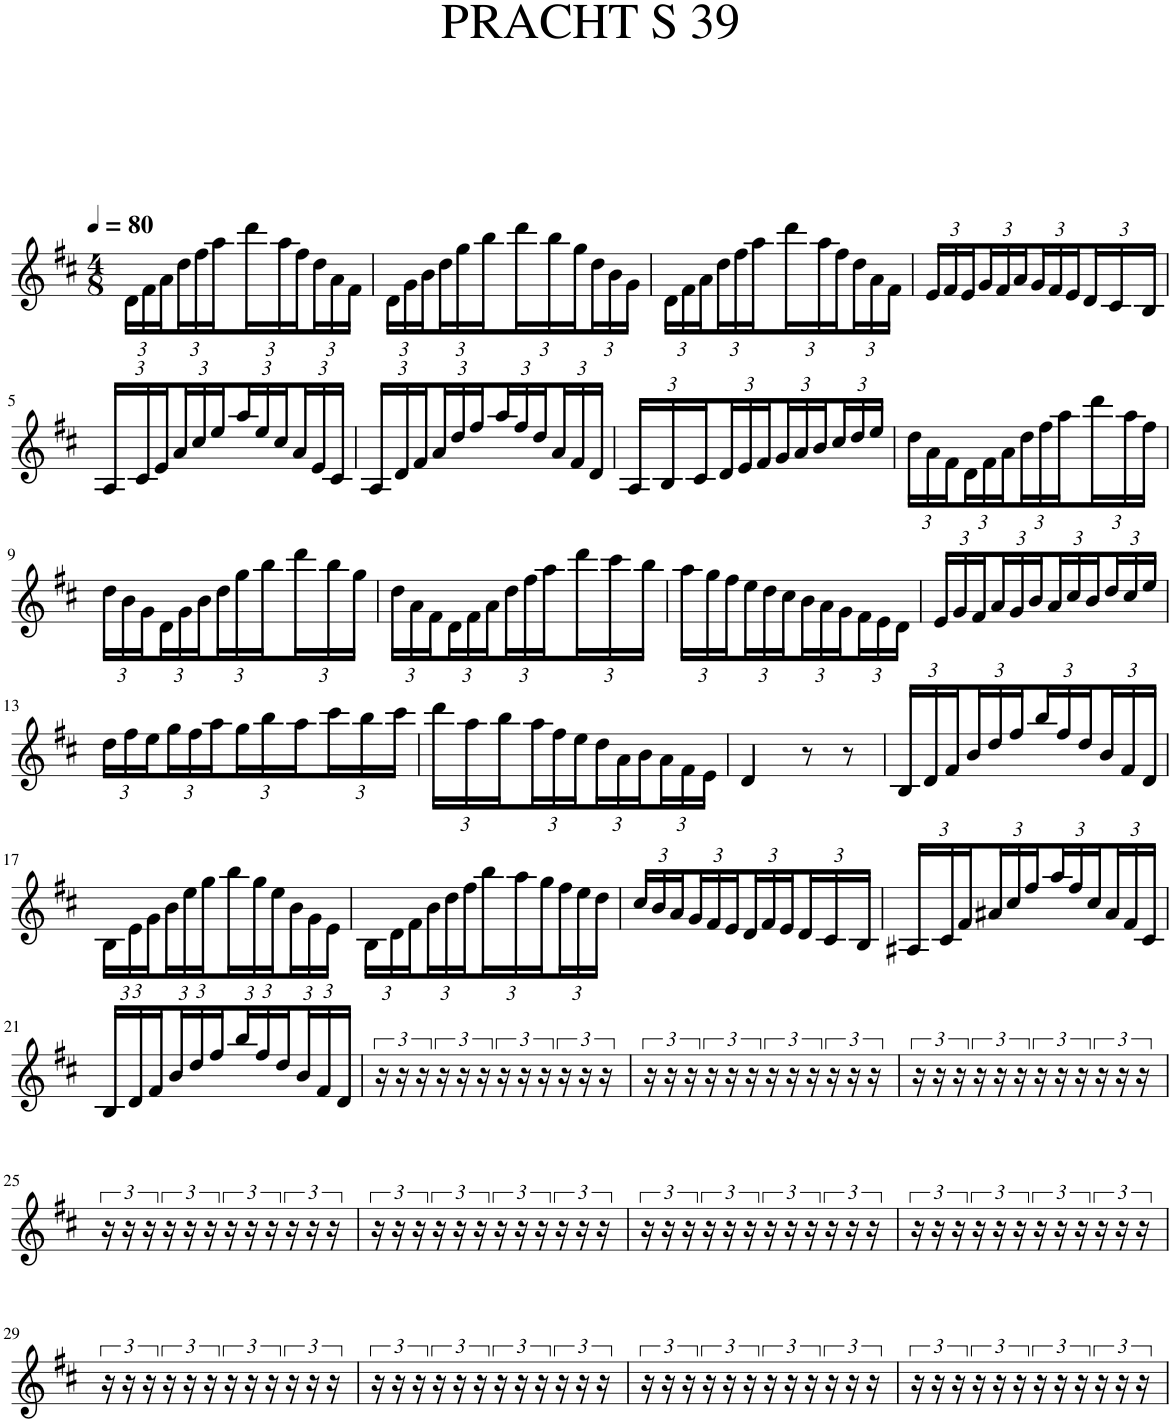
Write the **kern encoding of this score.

**kern
*part1
*staff1
*I"Keman
*I'Kem.
*clefG2
*k[f#c#]
*M4/8
*MM80
*Xbrackettup
=1
24d\LL
24f#\
24a\
24dd\
24ff#\
24aa\
24ddd\
24aa\
24ff#\
24dd\
24a\
24f#\JJ
=2
24d\LL
24g\
24b\
24dd\
24gg\
24bb\
24ddd\
24bb\
24gg\
24dd\
24b\
24g\JJ
=3
24d\LL
24f#\
24a\
24dd\
24ff#\
24aa\
24ddd\
24aa\
24ff#\
24dd\
24a\
24f#\JJ
=4
24e/LL
24f#/
24e/
24g/
24f#/
24a/
24g/
24f#/
24e/
24d/
24c#/
24B/JJ
!!LO:LB:g=z
=5
24A/LL
24c#/
24e/
24a/
24cc#/
24ee/
24aa/
24ee/
24cc#/
24a/
24e/
24c#/JJ
=6
24A/LL
24d/
24f#/
24a/
24dd/
24ff#/
24aa/
24ff#/
24dd/
24a/
24f#/
24d/JJ
=7
24A/LL
24B/
24c#/
24d/
24e/
24f#/
24g/
24a/
24b/
24cc#/
24dd/
24ee/JJ
=8
24dd\LL
24a\
24f#\
24d\
24f#\
24a\
24dd\
24ff#\
24aa\
24ddd\
24aa\
24ff#\JJ
!!LO:LB:g=z
=9
24dd\LL
24b\
24g\
24d\
24g\
24b\
24dd\
24gg\
24bb\
24ddd\
24bb\
24gg\JJ
=10
24dd\LL
24a\
24f#\
24d\
24f#\
24a\
24dd\
24ff#\
24aa\
24ddd\
24ccc#\
24bb\JJ
=11
24aa\LL
24gg\
24ff#\
24ee\
24dd\
24cc#\
24b\
24a\
24g\
24f#\
24e\
24d\JJ
=12
24e/LL
24g/
24f#/
24a/
24g/
24b/
24a/
24cc#/
24b/
24dd/
24cc#/
24ee/JJ
!!LO:LB:g=z
=13
24dd\LL
24ff#\
24ee\
24gg\
24ff#\
24aa\
24gg\
24bb\
24aa\
24ccc#\
24bb\
24ccc#\JJ
=14
24ddd\LL
24aa\
24bb\
24aa\
24ff#\
24ee\
24dd\
24a\
24b\
24a\
24f#\
24e\JJ
=15
4d/
8r
8r
=16
24B/LL
24d/
24f#/
24b/
24dd/
24ff#/
24bb/
24ff#/
24dd/
24b/
24f#/
24d/JJ
!!LO:LB:g=z
=17
24B\LL
24e\
24g\
24b\
24ee\
24gg\
24bb\
24gg\
24ee\
24b\
24g\
24e\JJ
=18
24B\LL
24d\
24f#\
24b\
24dd\
24ff#\
24bb\
24aa\
24gg\
24ff#\
24ee\
24dd\JJ
=19
24cc#/LL
24b/
24a/
24g/
24f#/
24e/
24d/
24f#/
24e/
24d/
24c#/
24B/JJ
=20
24A#X/LL
24c#/
24f#/
24a#X/
24cc#/
24ff#/
24aa/
24ff#/
24cc#/
24a#/
24f#/
24c#/JJ
!!LO:LB:g=z
=21
24B/LL
24d/
24f#/
24b/
24dd/
24ff#/
24bb/
24ff#/
24dd/
24b/
24f#/
24d/JJ
=22
8r
8r
8r
8r
=23
8r
8r
8r
8r
=24
8r
8r
8r
8r
!!LO:LB:g=z
=25
8r
8r
8r
8r
=26
8r
8r
8r
8r
=27
8r
8r
8r
8r
=28
8r
8r
8r
8r
!!LO:LB:g=z
=29
8r
8r
8r
8r
=30
8r
8r
8r
8r
=31
8r
8r
8r
8r
=32
8r
8r
8r
8r
=
*-
